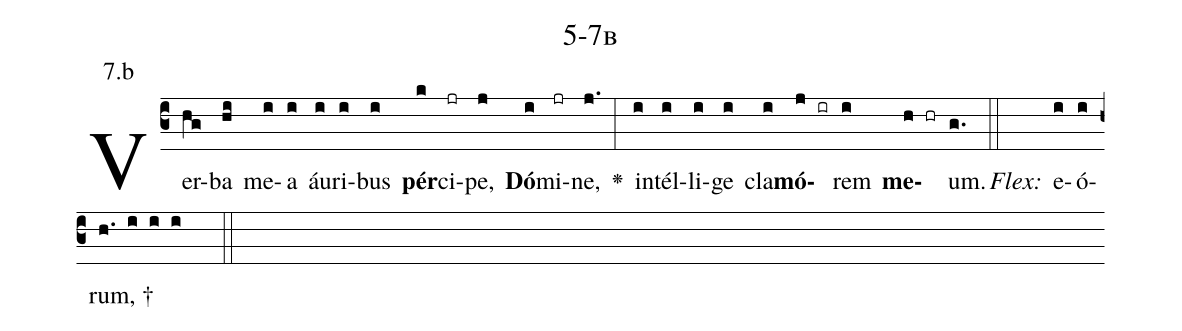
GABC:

name: 5-7b;
annotation: 7.b;
%%
(c3)Ver(hg)ba(hi) me(i)a(i) áu(i)ri(i)bus(i) <b>pér</b>(k)ci(jr)pe,(j) <b>Dó</b>(i)mi(jr)ne,(j.) <v>\greheightstar</v>(:) in(i)tél(i)li(i)ge(i) cla(i)<b>mó</b>(j ir)rem(i) <b>me</b>(h hr)um.(g.) (::)
<i>Flex:</i>()  e(i)ó(i)rum, †(h. i i i  ::)

%E(i) u(i) o(j) u(i) a(h) e.(g.) (::)
